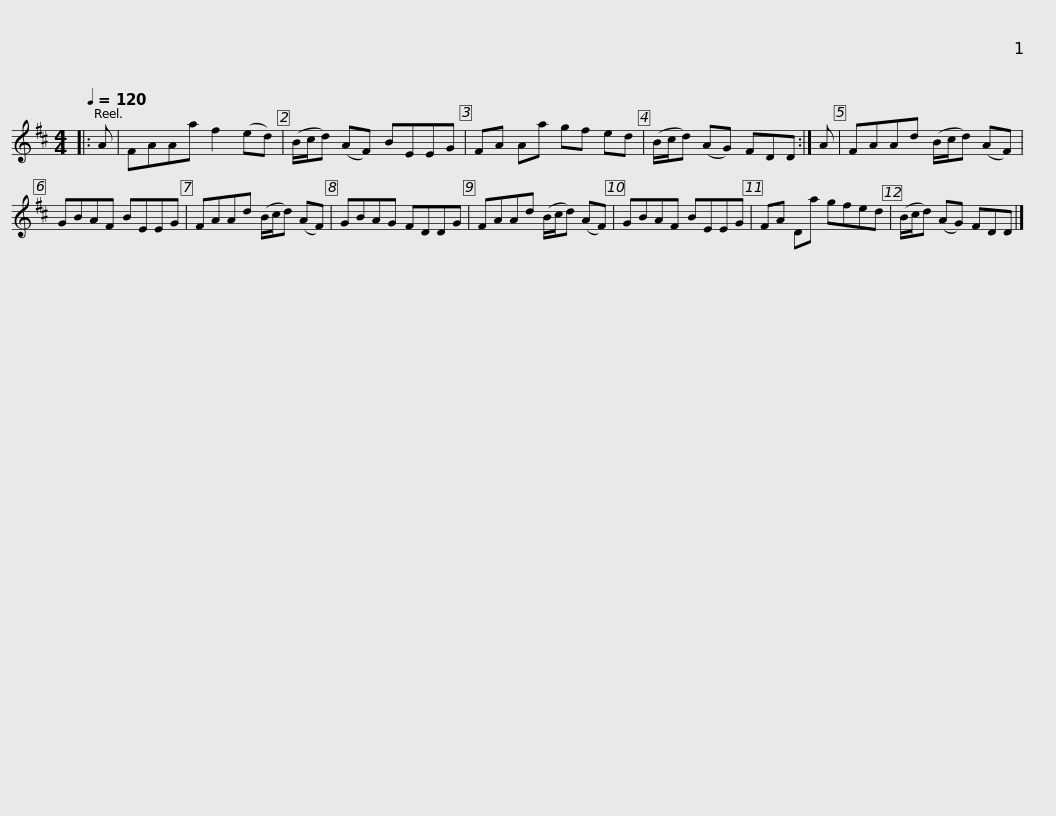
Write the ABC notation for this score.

X:1
L:1/8
Q:1/4=120
M:4/4
I:linebreak $
K:D
V:1 treble
V:1
|: A | FAAa f2 (ed) | (B/c/d) (AF) BEEG | FA Aa gf ed | (B/c/d) (AG) FDD :| %5
 A |$ FAAd (B/c/d) (AF) | GBAF BEEG | FAAd (B/c/d) (AF) | GBAG FDDG | %10
 FAAd (B/c/d) (AF) |$ GBAF BEEG | FA Da gfed | (B/c/d) (AG) FDD |] %14
